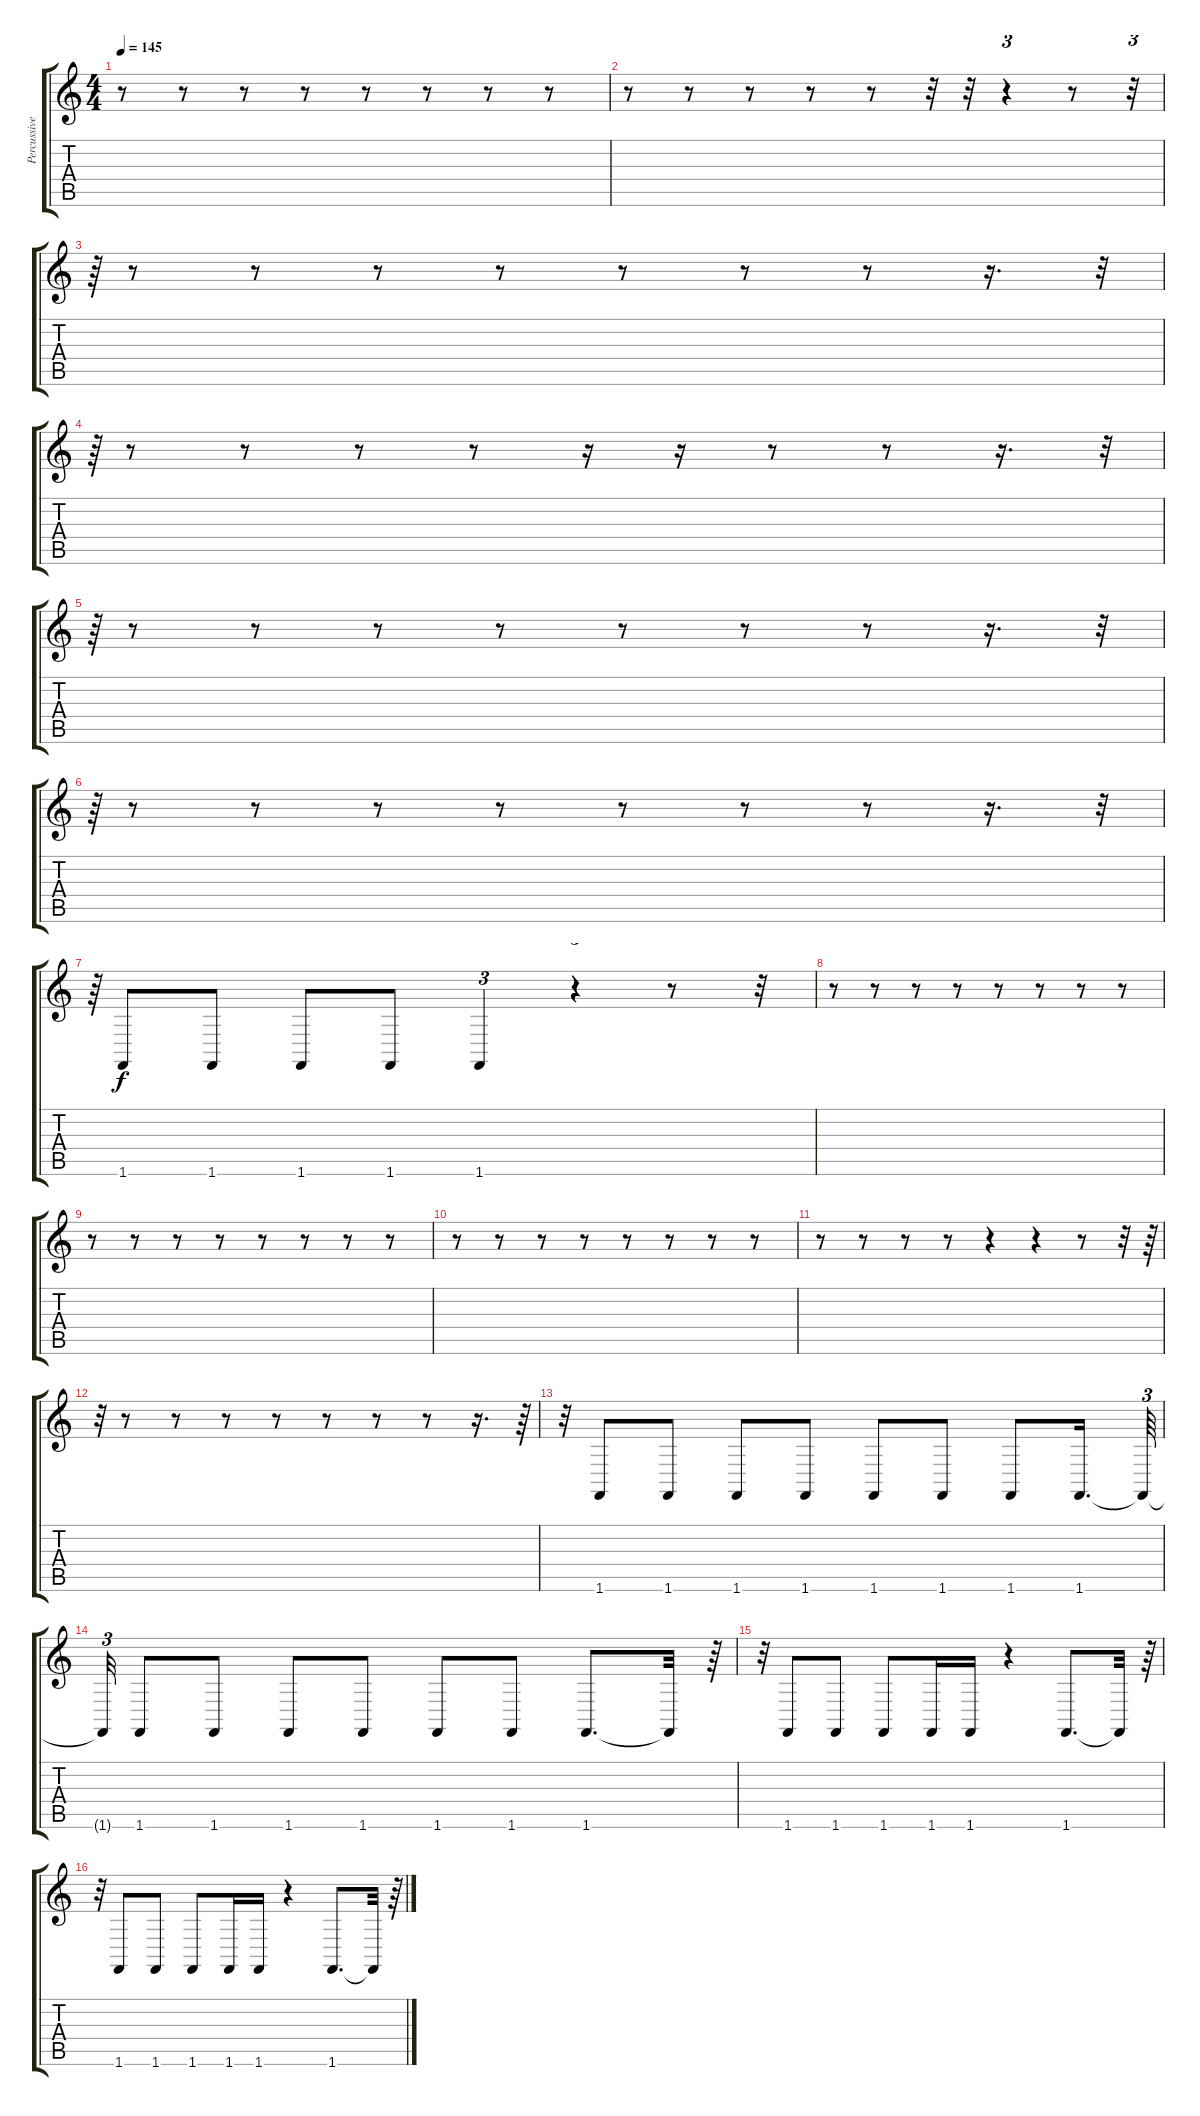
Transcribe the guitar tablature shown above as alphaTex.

\track ("Percussive Organ" "Percussive") {instrument percussiveorgan}
\staff {score tabs}
\tuning (E4 B3 G3 D3 A2 E2) {hide}
\ts (4 4)
\tempo 145
\clef g2
\ks c
r.8{dy f} r.8 r.8 r.8 r.8 r.8 r.8 r.8 |
r.8 r.8 r.8 r.8 r.8 r.32 r.32 r.4{tu (3 2)} r.8 r.32{tu (3 2)} |
r.64{tu (3 2)} r.8 r.8 r.8 r.8 r.8 r.8 r.8 r.16{d} r.32{tu (3 2)} |
r.64{tu (3 2)} r.8 r.8 r.8 r.8 r.16 r.16 r.8 r.8 r.16{d} r.32{tu (3 2)} |
r.64{tu (3 2)} r.8 r.8 r.8 r.8 r.8 r.8 r.8 r.16{d} r.32{tu (3 2)} |
r.64{tu (3 2)} r.8 r.8 r.8 r.8 r.8 r.8 r.8 r.16{d} r.32{tu (3 2)} |
r.64{tu (3 2)} 1.6.8 1.6.8 1.6.8 1.6.8 1.6.4{tu (3 2)} r.4{tu (3 2)} r.8 r.32 |
r.8 r.8 r.8 r.8 r.8 r.8 r.8 r.8 |
r.8 r.8 r.8 r.8 r.8 r.8 r.8 r.8 |
r.8 r.8 r.8 r.8 r.8 r.8 r.8 r.8 |
r.8 r.8 r.8 r.8 r.4{tu (3 2)} r.4{tu (3 2)} r.8 r.32 r.64{tu (3 2)} |
r.32{tu (3 2)} r.8 r.8 r.8 r.8 r.8 r.8 r.8 r.16{d} r.64{tu (3 2)} |
r.32{tu (3 2)} 1.6.8 1.6.8 1.6.8 1.6.8 1.6.8 1.6.8 1.6.8 1.6.16{d} 1.6{t}.64{tu (3 2)} |
1.6{t}.32{tu (3 2)} 1.6.8 1.6.8 1.6.8 1.6.8 1.6.8 1.6.8 1.6.8{d} 1.6{t}.32 r.64{tu (3 2)} |
r.32{tu (3 2)} 1.6.8 1.6.8 1.6.8 1.6.16 1.6.16 r.4 1.6.8{d} 1.6{t}.32 r.64{tu (3 2)} |
r.32{tu (3 2)} 1.6.8 1.6.8 1.6.8 1.6.16 1.6.16 r.4 1.6.8{d} 1.6{t}.32 r.64{tu (3 2)}
